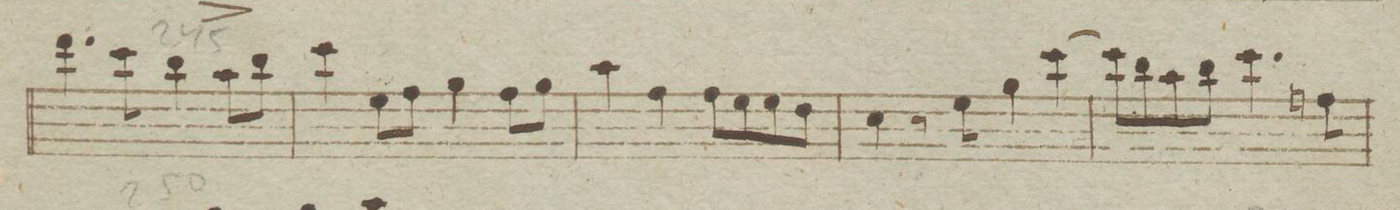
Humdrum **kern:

**kern	**dynam
*I"Fagotto Primo.	*
*clefF4	*
*k[b-e-a-]	*
*met(c)	*
*M4/4	*
4.f\	.
8e-\	.
4d\	.
8c\L	.
8d\J	.
=242	=242
4e-\	.
8G\L	.
8A-\J	.
4B-\	.
8A-\L	.
8B-\J	.
=243	=243
4c\	.
4A-\	.
8A-\L	.
8G\	.
8G\	.
8F\J	.
=244	=244
4E-\	.
8r	.
8G\	.
4B-\	.
[4e-\	.
=245	=245
8e-\L]	.
8d\	.
8c\	.
8d\J	.
4.e-\	.
8An\	.
=246	=246
*-	*-
